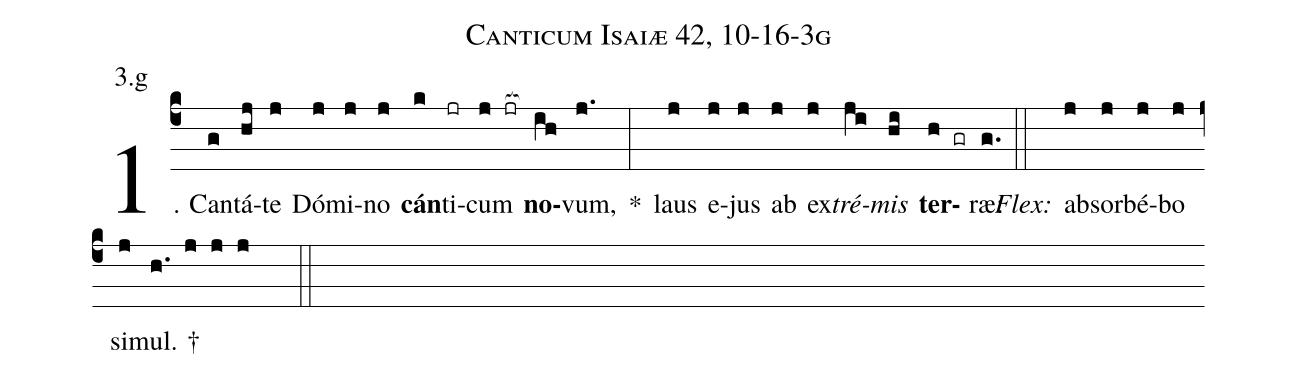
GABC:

name: Canticum Isaiæ 42, 10-16-3g;
annotation: 3.g;
%%
(c4)1. Can(g)tá(hj)te(j) Dó(j)mi(j)no(j) <b>cán</b>(k)ti(jr)cum(j jr[ocb:1{]) <b>no</b>(ih[ocb:0}])vum,(j.) *(:) laus(j) e(j)jus(j) ab(j) ex(j)<i>tré</i>(ji)<i>mis</i>(hi) <b>ter</b>(h gr)ræ:(g.) (::)
<i>Flex:</i>()  ab(j)sor(j)bé(j)bo(j) si(j)mul. †(h. j j j  ::)
